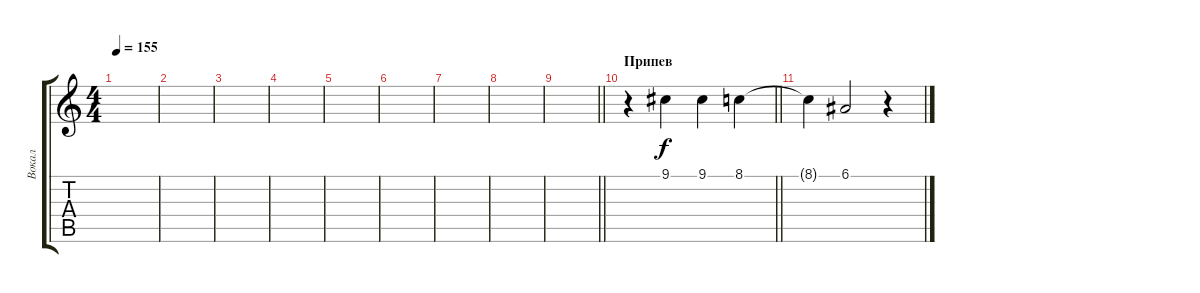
\track ("Вокал" "Вокал") {instrument tremolostrings}
\staff {score tabs}
\tuning (E4 B3 G3 D3 A2 E2) {hide}
\ts (4 4)
\tempo 155
\clef g2
\ks c
|
|
|
|
|
|
|
|
\barLineRight lightlight
|
\section ("" "Припев")
\barLineRight lightlight
r.4 9.1.4 9.1.4 8.1.4 |
8.1{t}.4 6.1.2 r.4
